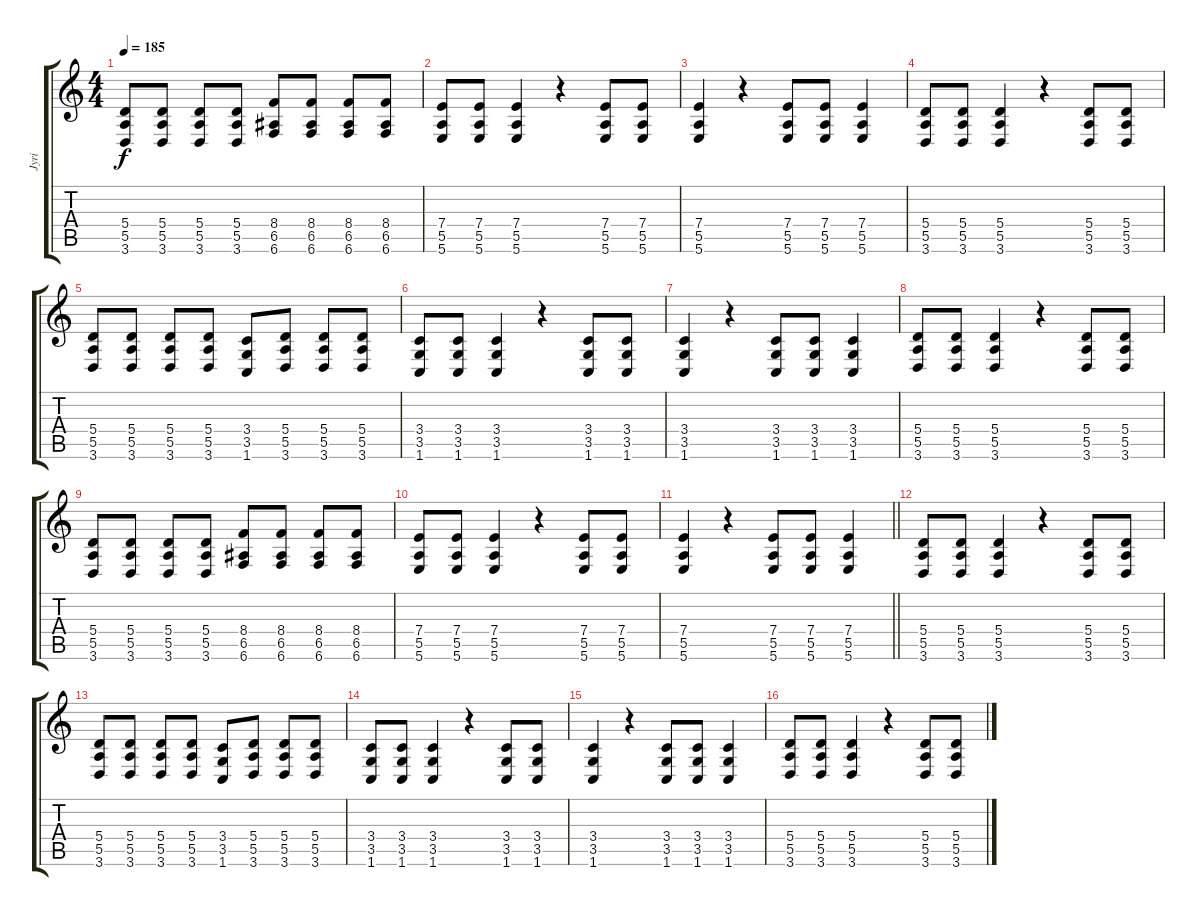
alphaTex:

\track ("Jyri" "Jyri") {instrument distortionguitar}
\staff {score tabs}
\tuning (B3 Gb3 D3 A2 E2 B1) {hide}
\ts (4 4)
\tempo 185
\clef g2
\ks c
(5.4 5.5 3.6).8{dy f} (5.4 5.5 3.6).8 (5.4 5.5 3.6).8 (5.4 5.5 3.6).8 (8.4 6.5 6.6).8 (8.4 6.5 6.6).8 (8.4 6.5 6.6).8 (8.4 6.5 6.6).8 |
(7.4 5.5 5.6).8 (7.4 5.5 5.6).8 (7.4 5.5 5.6).4 r.4 (7.4 5.5 5.6).8 (7.4 5.5 5.6).8 |
(7.4 5.5 5.6).4 r.4 (7.4 5.5 5.6).8 (7.4 5.5 5.6).8 (7.4 5.5 5.6).4 |
(5.4 5.5 3.6).8 (5.4 5.5 3.6).8 (5.4 5.5 3.6).4 r.4 (5.4 5.5 3.6).8 (5.4 5.5 3.6).8 |
(5.4 5.5 3.6).8 (5.4 5.5 3.6).8 (5.4 5.5 3.6).8 (5.4 5.5 3.6).8 (3.4 3.5 1.6).8 (5.4 5.5 3.6).8 (5.4 5.5 3.6).8 (5.4 5.5 3.6).8 |
(3.4 3.5 1.6).8 (3.4 3.5 1.6).8 (3.4 3.5 1.6).4 r.4 (3.4 3.5 1.6).8 (3.4 3.5 1.6).8 |
(3.4 3.5 1.6).4 r.4 (3.4 3.5 1.6).8 (3.4 3.5 1.6).8 (3.4 3.5 1.6).4 |
(5.4 5.5 3.6).8 (5.4 5.5 3.6).8 (5.4 5.5 3.6).4 r.4 (5.4 5.5 3.6).8 (5.4 5.5 3.6).8 |
(5.4 5.5 3.6).8 (5.4 5.5 3.6).8 (5.4 5.5 3.6).8 (5.4 5.5 3.6).8 (8.4 6.5 6.6).8 (8.4 6.5 6.6).8 (8.4 6.5 6.6).8 (8.4 6.5 6.6).8 |
(7.4 5.5 5.6).8 (7.4 5.5 5.6).8 (7.4 5.5 5.6).4 r.4 (7.4 5.5 5.6).8 (7.4 5.5 5.6).8 |
\barLineRight lightlight
(7.4 5.5 5.6).4 r.4 (7.4 5.5 5.6).8 (7.4 5.5 5.6).8 (7.4 5.5 5.6).4 |
(5.4 5.5 3.6).8 (5.4 5.5 3.6).8 (5.4 5.5 3.6).4 r.4 (5.4 5.5 3.6).8 (5.4 5.5 3.6).8 |
(5.4 5.5 3.6).8 (5.4 5.5 3.6).8 (5.4 5.5 3.6).8 (5.4 5.5 3.6).8 (3.4 3.5 1.6).8 (5.4 5.5 3.6).8 (5.4 5.5 3.6).8 (5.4 5.5 3.6).8 |
(3.4 3.5 1.6).8 (3.4 3.5 1.6).8 (3.4 3.5 1.6).4 r.4 (3.4 3.5 1.6).8 (3.4 3.5 1.6).8 |
(3.4 3.5 1.6).4 r.4 (3.4 3.5 1.6).8 (3.4 3.5 1.6).8 (3.4 3.5 1.6).4 |
(5.4 5.5 3.6).8 (5.4 5.5 3.6).8 (5.4 5.5 3.6).4 r.4 (5.4 5.5 3.6).8 (5.4 5.5 3.6).8
